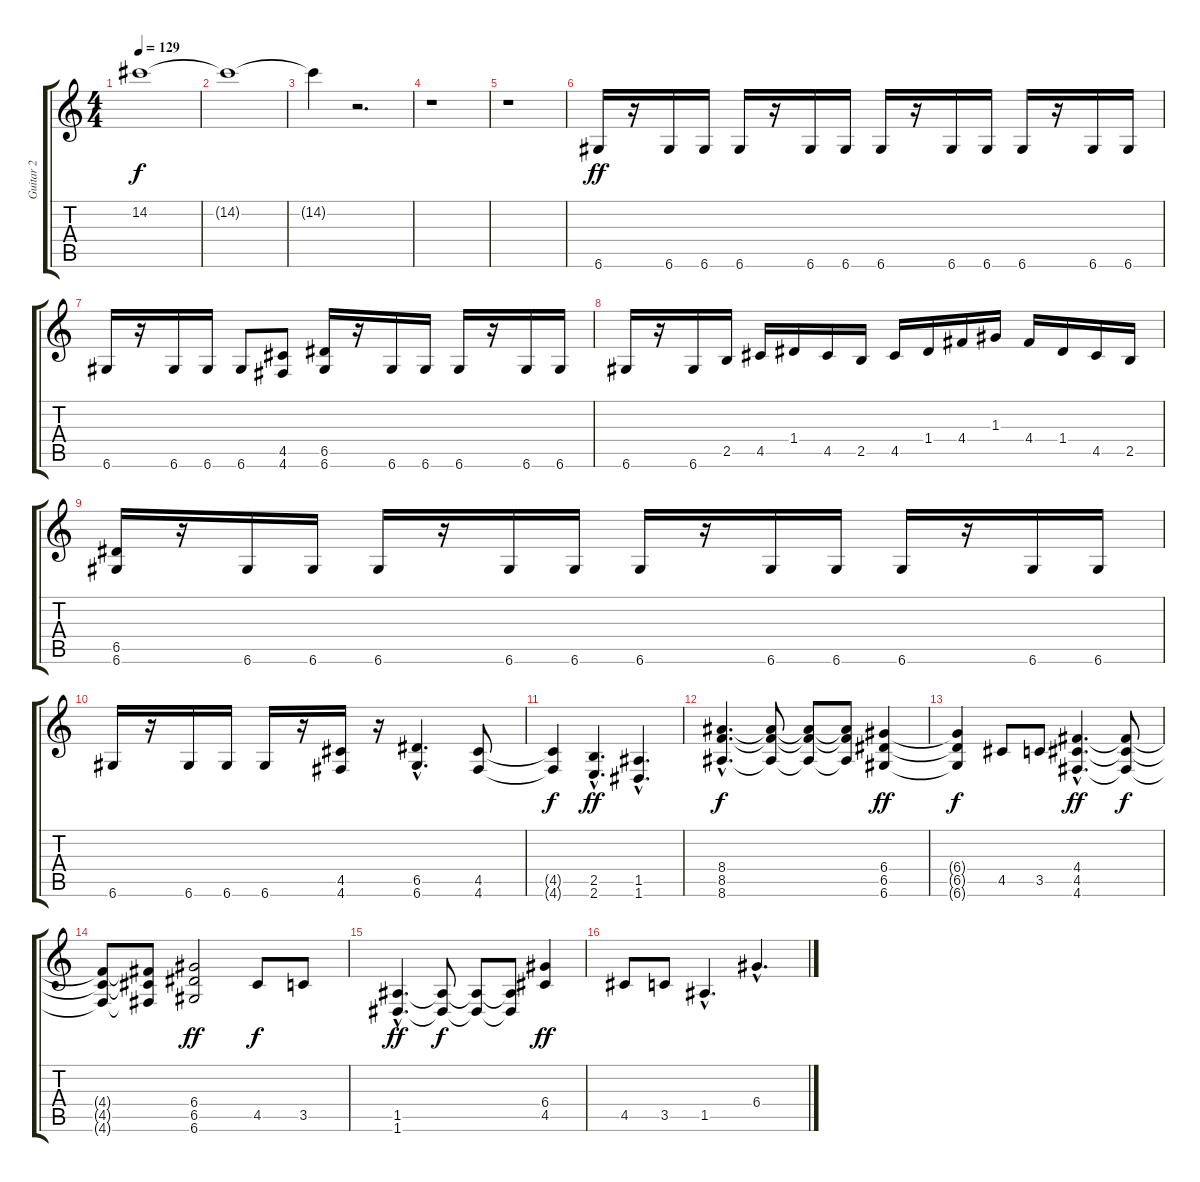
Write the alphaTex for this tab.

\track ("Guitar 2" "Guitar 2") {instrument distortionguitar}
\staff {score tabs}
\tuning (E4 B3 G3 D3 A2 D2) {hide}
\ts (4 4)
\tempo 129
\clef g2
\ks c
14.2{t}.1{dy f} |
14.2{t}.1 |
14.2{t}.4 r.2{d} |
r.1 |
r.1 |
6.6.16{dy ff} r.16 6.6.16 6.6.16 6.6.16 r.16 6.6.16 6.6.16 6.6.16 r.16 6.6.16 6.6.16 6.6.16 r.16 6.6.16 6.6.16 |
6.6.16 r.16 6.6.16 6.6.16 6.6.8 (4.5 4.6).8 (6.5 6.6).16 r.16 6.6.16 6.6.16 6.6.16 r.16 6.6.16 6.6.16 |
6.6.16 r.16 6.6.16 2.5.16 4.5.16 1.4.16 4.5.16 2.5.16 4.5.16 1.4.16 4.4.16 1.3.16 4.4.16 1.4.16 4.5.16 2.5.16 |
(6.5 6.6).16 r.16 6.6.16 6.6.16 6.6.16 r.16 6.6.16 6.6.16 6.6.16 r.16 6.6.16 6.6.16 6.6.16 r.16 6.6.16 6.6.16 |
6.6.16 r.16 6.6.16 6.6.16 6.6.16 r.16 (4.5 4.6).16 r.16 (6.5{hac} 6.6{hac}).4{d} (4.5 4.6).8 |
(4.5{t} 4.6{t}).4{dy f} (2.5{hac} 2.6{hac}).4{d dy ff} (1.5{hac} 1.6{hac}).4{d} |
(8.4{hac} 8.5{hac} 8.6{hac}).4{d dy f volume 16 balance 8 instrument distortionguitar} (8.4{t} 8.5{t} 8.6{t}).8 (8.4{t} 8.5{t} 8.6{t}).8 (8.4{t} 8.5{t} 8.6{t}).8 (6.4 6.5 6.6).4{dy ff} |
(6.4{t} 6.5{t} 6.6{t}).4{dy f} 4.5.8 3.5.8 (4.4{hac} 4.5{hac} 4.6{hac}).4{d dy ff} (4.4{t} 4.5{t} 4.6{t}).8{dy f} |
(4.4{t} 4.5{t} 4.6{t}).8 (4.4{t} 4.5{t} 4.6{t}).8 (6.4 6.5 6.6).2{dy ff} 4.5.8{dy f} 3.5.8 |
(1.5{hac} 1.6{hac}).4{d dy ff} (1.5{t} 1.6{t}).8{dy f} (1.5{t} 1.6{t}).8 (1.5{t} 1.6{t}).8 (6.4 4.5).4{dy ff} |
4.5.8 3.5.8 1.5{ss hac}.4{d} 6.4{hac}.4{d}
